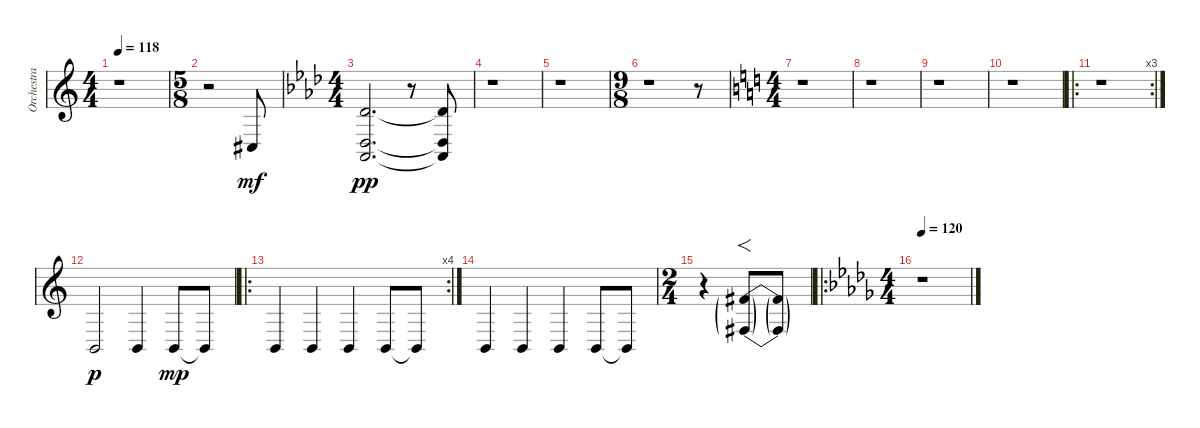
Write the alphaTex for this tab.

\track ("Orchestra Hits" "Orchestra ") {instrument orchestrahit}
\staff {score}
\tuning (E4 B3 G3 D3 A2 E2) {hide}
\ts (4 4)
\tempo 118
\clef g2
\ks c
r.1{dy mf} |
\ts (5 8)
r.2 4.5.8 |
\ts (4 4)
\ks fminor
(6.3 4.5 4.6).2{d dy pp} r.8 (6.3{t} 4.5{t} 4.6{t}).8 |
r.1 |
r.1 |
\ts (9 8)
r.1 r.8 |
\ts (4 4)
\ks c
r.1 |
r.1 |
r.1 |
r.1 |
\ro
\rc 3
r.1 |
2.5.2{dy p} 2.5.4 2.5.8{dy mp} 2.5{t}.8 |
\ro
\rc 4
2.5.4 2.5.4 2.5.4 2.5.8 2.5{t}.8 |
2.5.4 2.5.4 2.5.4 2.5.8 2.5{t}.8 |
\ts (2 4)
r.4 (7.2{be (bendrelease 0 0 50 2 50 2 60 0) g} 4.4{be (bendrelease 0 0 50 2 50 2 60 0) g}).8{f} (7.2{t} 4.4{t}).8 |
\ro
\ts (4 4)
\tempo 120
\ks bbminor
r.1
